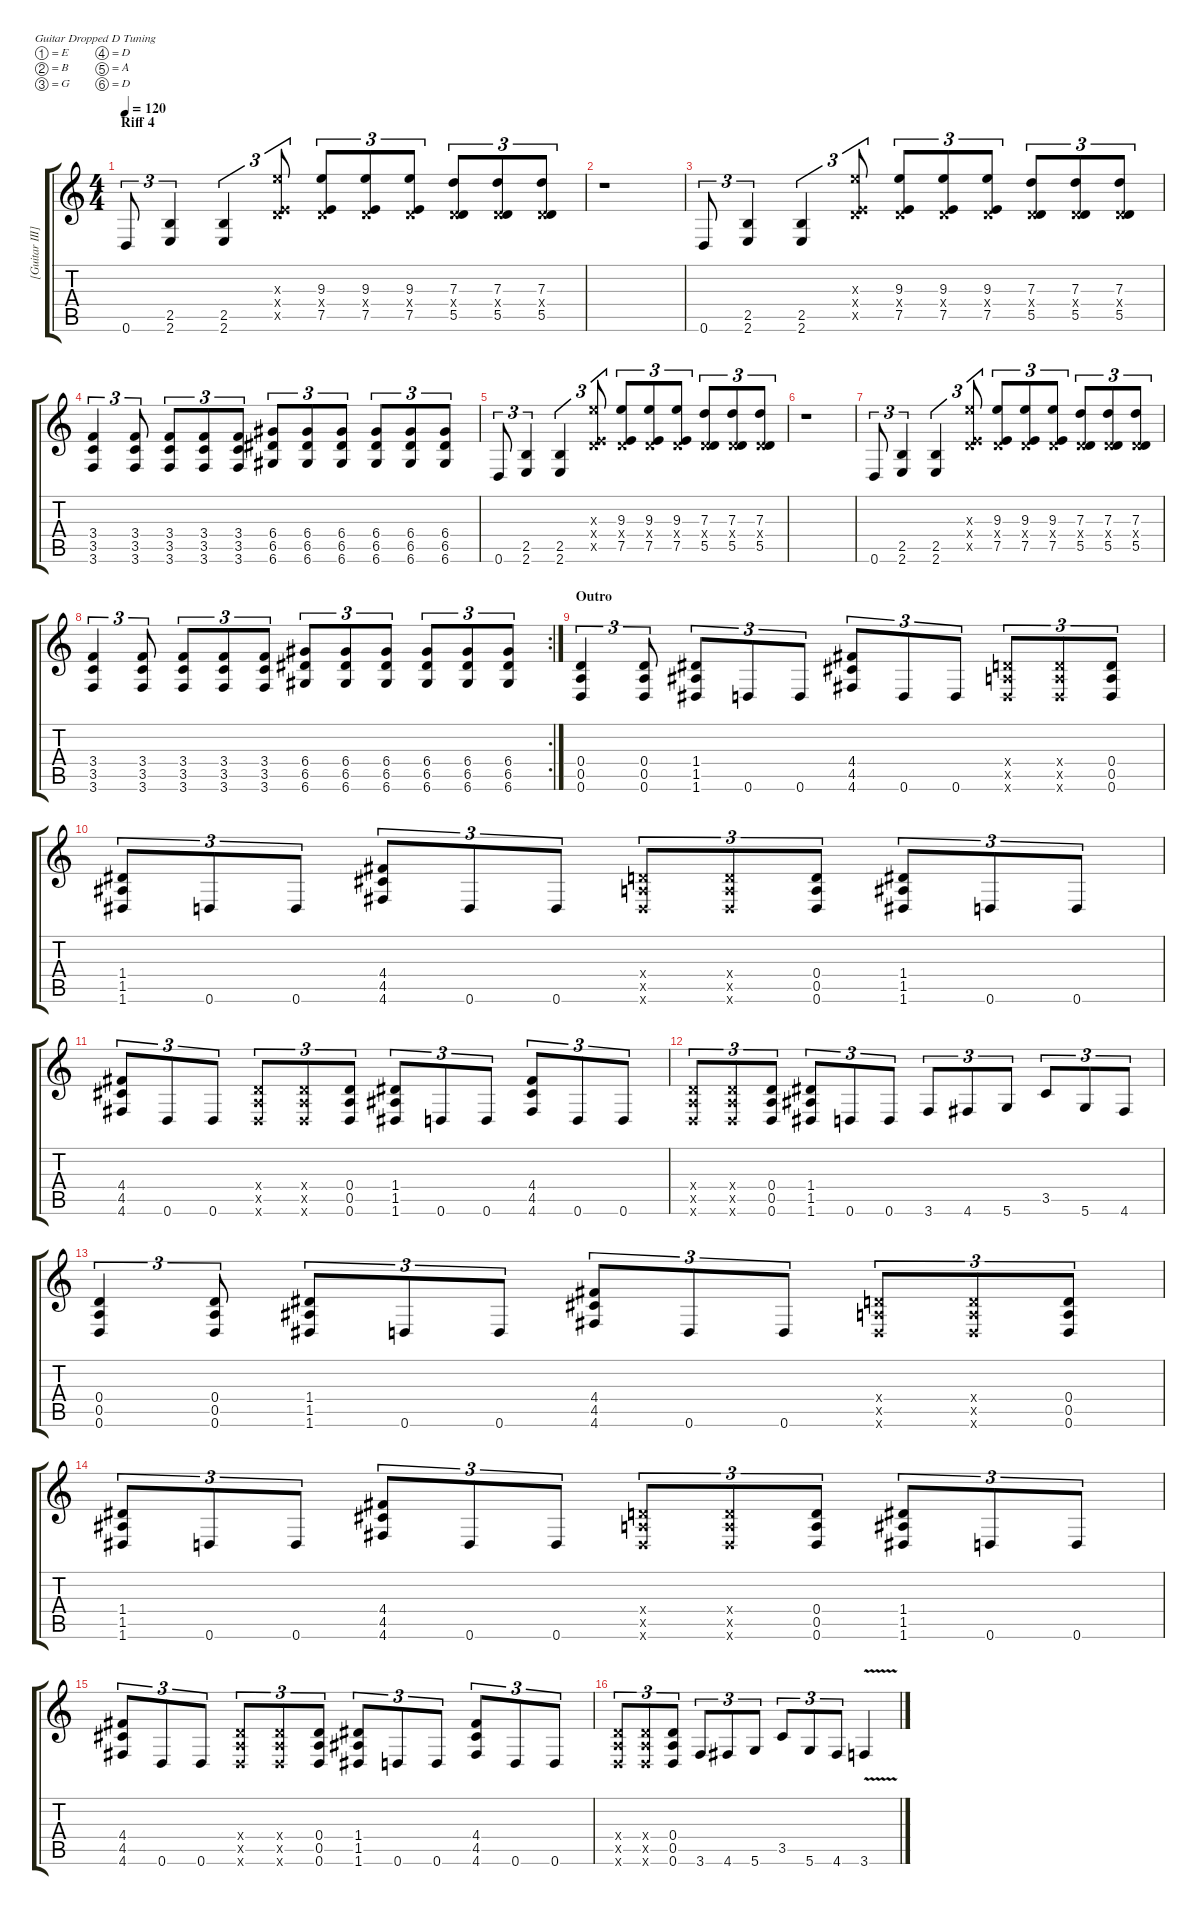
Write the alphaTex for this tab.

\hideDynamics
\bracketExtendMode groupsimilarinstruments
\firstSystemTrackNameMode fullname
\otherSystemsTrackNameMode fullname
\otherSystemsTrackNameOrientation horizontal
\track ("[Guitar III]" "E-Gt") {instrument distortionguitar}
\staff {score tabs}
\tuning (E4 B3 G3 D3 A2 D2)
\ts (4 4)
\section ("" "Riff 4")
\tempo 120
\clef g2
\ks c
0.6.8{tu (3 2) dy mf} (2.5 2.6).4{tu (3 2)} (2.5 2.6).4{tu (3 2)} (9.3{x} 7.5{x} 0.4{x}).8{tu (3 2)} (9.3 0.4{x} 7.5).8{tu (3 2)} (9.3 0.4{x} 7.5).8{tu (3 2)} (9.3 0.4{x} 7.5).8{tu (3 2)} (7.3 0.4{x} 5.5).8{tu (3 2)} (7.3 0.4{x} 5.5).8{tu (3 2)} (7.3 0.4{x} 5.5).8{tu (3 2)} |
r.1 |
0.6.8{tu (3 2)} (2.5 2.6).4{tu (3 2)} (2.5 2.6).4{tu (3 2)} (9.3{x} 7.5{x} 0.4{x}).8{tu (3 2)} (9.3 0.4{x} 7.5).8{tu (3 2)} (9.3 0.4{x} 7.5).8{tu (3 2)} (9.3 0.4{x} 7.5).8{tu (3 2)} (7.3 0.4{x} 5.5).8{tu (3 2)} (7.3 0.4{x} 5.5).8{tu (3 2)} (7.3 0.4{x} 5.5).8{tu (3 2)} |
(3.4 3.5 3.6).4{tu (3 2)} (3.4 3.5 3.6).8{tu (3 2)} (3.4 3.5 3.6).8{tu (3 2)} (3.4 3.5 3.6).8{tu (3 2)} (3.4 3.5 3.6).8{tu (3 2)} (6.4 6.5 6.6).8{tu (3 2)} (6.4 6.5 6.6).8{tu (3 2)} (6.4 6.5 6.6).8{tu (3 2)} (6.4 6.5 6.6).8{tu (3 2)} (6.4 6.5 6.6).8{tu (3 2)} (6.4 6.5 6.6).8{tu (3 2)} |
0.6.8{tu (3 2)} (2.5 2.6).4{tu (3 2)} (2.5 2.6).4{tu (3 2)} (9.3{x} 7.5{x} 0.4{x}).8{tu (3 2)} (9.3 0.4{x} 7.5).8{tu (3 2)} (9.3 0.4{x} 7.5).8{tu (3 2)} (9.3 0.4{x} 7.5).8{tu (3 2)} (7.3 0.4{x} 5.5).8{tu (3 2)} (7.3 0.4{x} 5.5).8{tu (3 2)} (7.3 0.4{x} 5.5).8{tu (3 2)} |
r.1 |
0.6.8{tu (3 2)} (2.5 2.6).4{tu (3 2)} (2.5 2.6).4{tu (3 2)} (9.3{x} 7.5{x} 0.4{x}).8{tu (3 2)} (9.3 0.4{x} 7.5).8{tu (3 2)} (9.3 0.4{x} 7.5).8{tu (3 2)} (9.3 0.4{x} 7.5).8{tu (3 2)} (7.3 0.4{x} 5.5).8{tu (3 2)} (7.3 0.4{x} 5.5).8{tu (3 2)} (7.3 0.4{x} 5.5).8{tu (3 2)} |
\rc 2
(3.4 3.5 3.6).4{tu (3 2)} (3.4 3.5 3.6).8{tu (3 2)} (3.4 3.5 3.6).8{tu (3 2)} (3.4 3.5 3.6).8{tu (3 2)} (3.4 3.5 3.6).8{tu (3 2)} (6.4 6.5 6.6).8{tu (3 2)} (6.4 6.5 6.6).8{tu (3 2)} (6.4 6.5 6.6).8{tu (3 2)} (6.4 6.5 6.6).8{tu (3 2)} (6.4 6.5 6.6).8{tu (3 2)} (6.4 6.5 6.6).8{tu (3 2)} |
\section ("" "Outro")
(0.4 0.5 0.6).4{tu (3 2)} (0.4 0.5 0.6).8{tu (3 2)} (1.4 1.5 1.6).8{tu (3 2)} 0.6.8{tu (3 2)} 0.6.8{tu (3 2)} (4.4 4.5 4.6).8{tu (3 2)} 0.6.8{tu (3 2)} 0.6.8{tu (3 2)} (0.6{x} 0.5{x} 0.4{x}).8{tu (3 2)} (0.6{x} 0.5{x} 0.4{x}).8{tu (3 2)} (0.4 0.5 0.6).8{tu (3 2)} |
(1.4 1.5 1.6).8{tu (3 2)} 0.6.8{tu (3 2)} 0.6.8{tu (3 2)} (4.4 4.5 4.6).8{tu (3 2)} 0.6.8{tu (3 2)} 0.6.8{tu (3 2)} (0.6{x} 0.5{x} 0.4{x}).8{tu (3 2)} (0.6{x} 0.5{x} 0.4{x}).8{tu (3 2)} (0.4 0.5 0.6).8{tu (3 2)} (1.4 1.5 1.6).8{tu (3 2)} 0.6.8{tu (3 2)} 0.6.8{tu (3 2)} |
(4.4 4.5 4.6).8{tu (3 2)} 0.6.8{tu (3 2)} 0.6.8{tu (3 2)} (0.6{x} 0.5{x} 0.4{x}).8{tu (3 2)} (0.6{x} 0.5{x} 0.4{x}).8{tu (3 2)} (0.4 0.5 0.6).8{tu (3 2)} (1.4 1.5 1.6).8{tu (3 2)} 0.6.8{tu (3 2)} 0.6.8{tu (3 2)} (4.4 4.5 4.6).8{tu (3 2)} 0.6.8{tu (3 2)} 0.6.8{tu (3 2)} |
(0.6{x} 0.5{x} 0.4{x}).8{tu (3 2)} (0.6{x} 0.5{x} 0.4{x}).8{tu (3 2)} (0.4 0.5 0.6).8{tu (3 2)} (1.4 1.5 1.6).8{tu (3 2)} 0.6.8{tu (3 2)} 0.6.8{tu (3 2)} 3.6.8{tu (3 2)} 4.6.8{tu (3 2)} 5.6.8{tu (3 2)} 3.5.8{tu (3 2)} 5.6.8{tu (3 2)} 4.6.8{tu (3 2)} |
(0.4 0.5 0.6).4{tu (3 2)} (0.4 0.5 0.6).8{tu (3 2)} (1.4 1.5 1.6).8{tu (3 2)} 0.6.8{tu (3 2)} 0.6.8{tu (3 2)} (4.4 4.5 4.6).8{tu (3 2)} 0.6.8{tu (3 2)} 0.6.8{tu (3 2)} (0.6{x} 0.5{x} 0.4{x}).8{tu (3 2)} (0.6{x} 0.5{x} 0.4{x}).8{tu (3 2)} (0.4 0.5 0.6).8{tu (3 2)} |
(1.4 1.5 1.6).8{tu (3 2)} 0.6.8{tu (3 2)} 0.6.8{tu (3 2)} (4.4 4.5 4.6).8{tu (3 2)} 0.6.8{tu (3 2)} 0.6.8{tu (3 2)} (0.6{x} 0.5{x} 0.4{x}).8{tu (3 2)} (0.6{x} 0.5{x} 0.4{x}).8{tu (3 2)} (0.4 0.5 0.6).8{tu (3 2)} (1.4 1.5 1.6).8{tu (3 2)} 0.6.8{tu (3 2)} 0.6.8{tu (3 2)} |
(4.4 4.5 4.6).8{tu (3 2)} 0.6.8{tu (3 2)} 0.6.8{tu (3 2)} (0.6{x} 0.5{x} 0.4{x}).8{tu (3 2)} (0.6{x} 0.5{x} 0.4{x}).8{tu (3 2)} (0.4 0.5 0.6).8{tu (3 2)} (1.4 1.5 1.6).8{tu (3 2)} 0.6.8{tu (3 2)} 0.6.8{tu (3 2)} (4.4 4.5 4.6).8{tu (3 2)} 0.6.8{tu (3 2)} 0.6.8{tu (3 2)} |
(0.6{x} 0.5{x} 0.4{x}).8{tu (3 2)} (0.6{x} 0.5{x} 0.4{x}).8{tu (3 2)} (0.4 0.5 0.6).8{tu (3 2)} 3.6.8{tu (3 2)} 4.6.8{tu (3 2)} 5.6.8{tu (3 2)} 3.5.8{tu (3 2)} 5.6.8{tu (3 2)} 4.6.8{tu (3 2)} 3.6{v}.4
